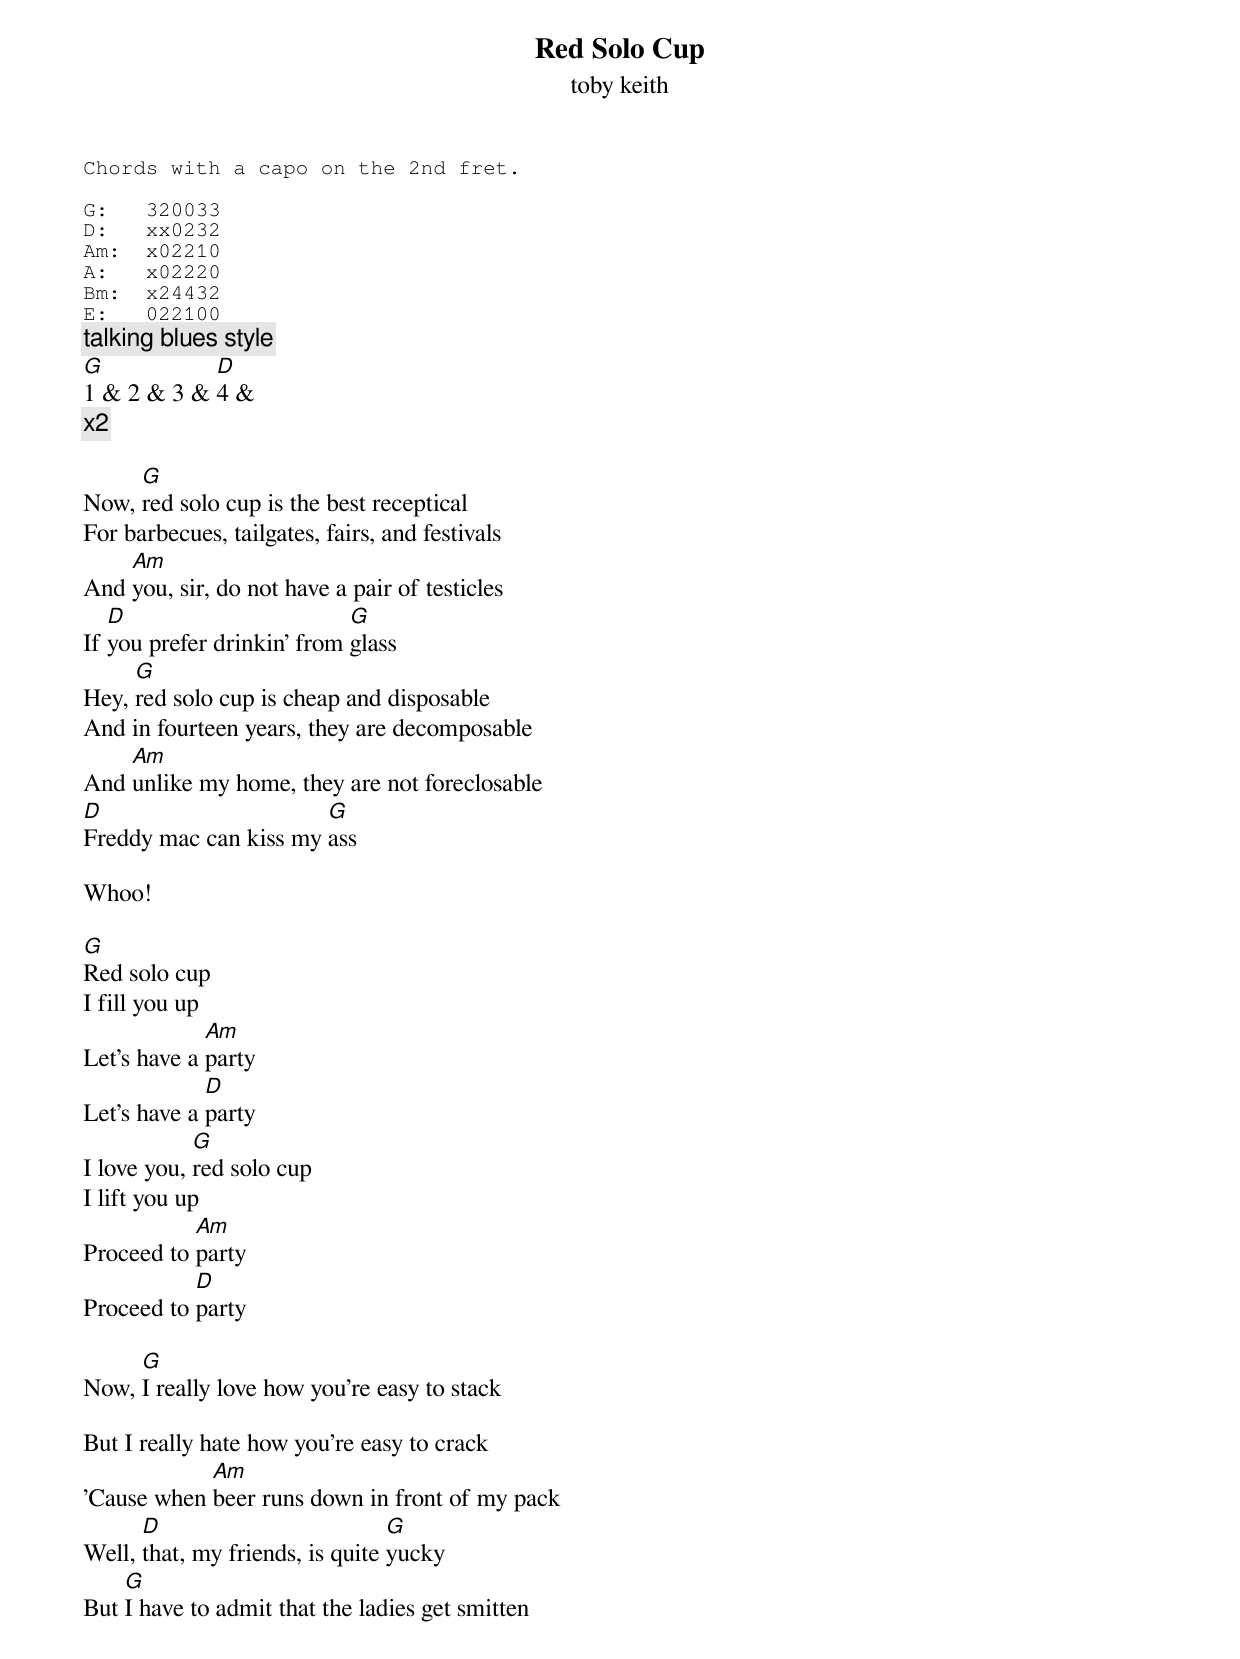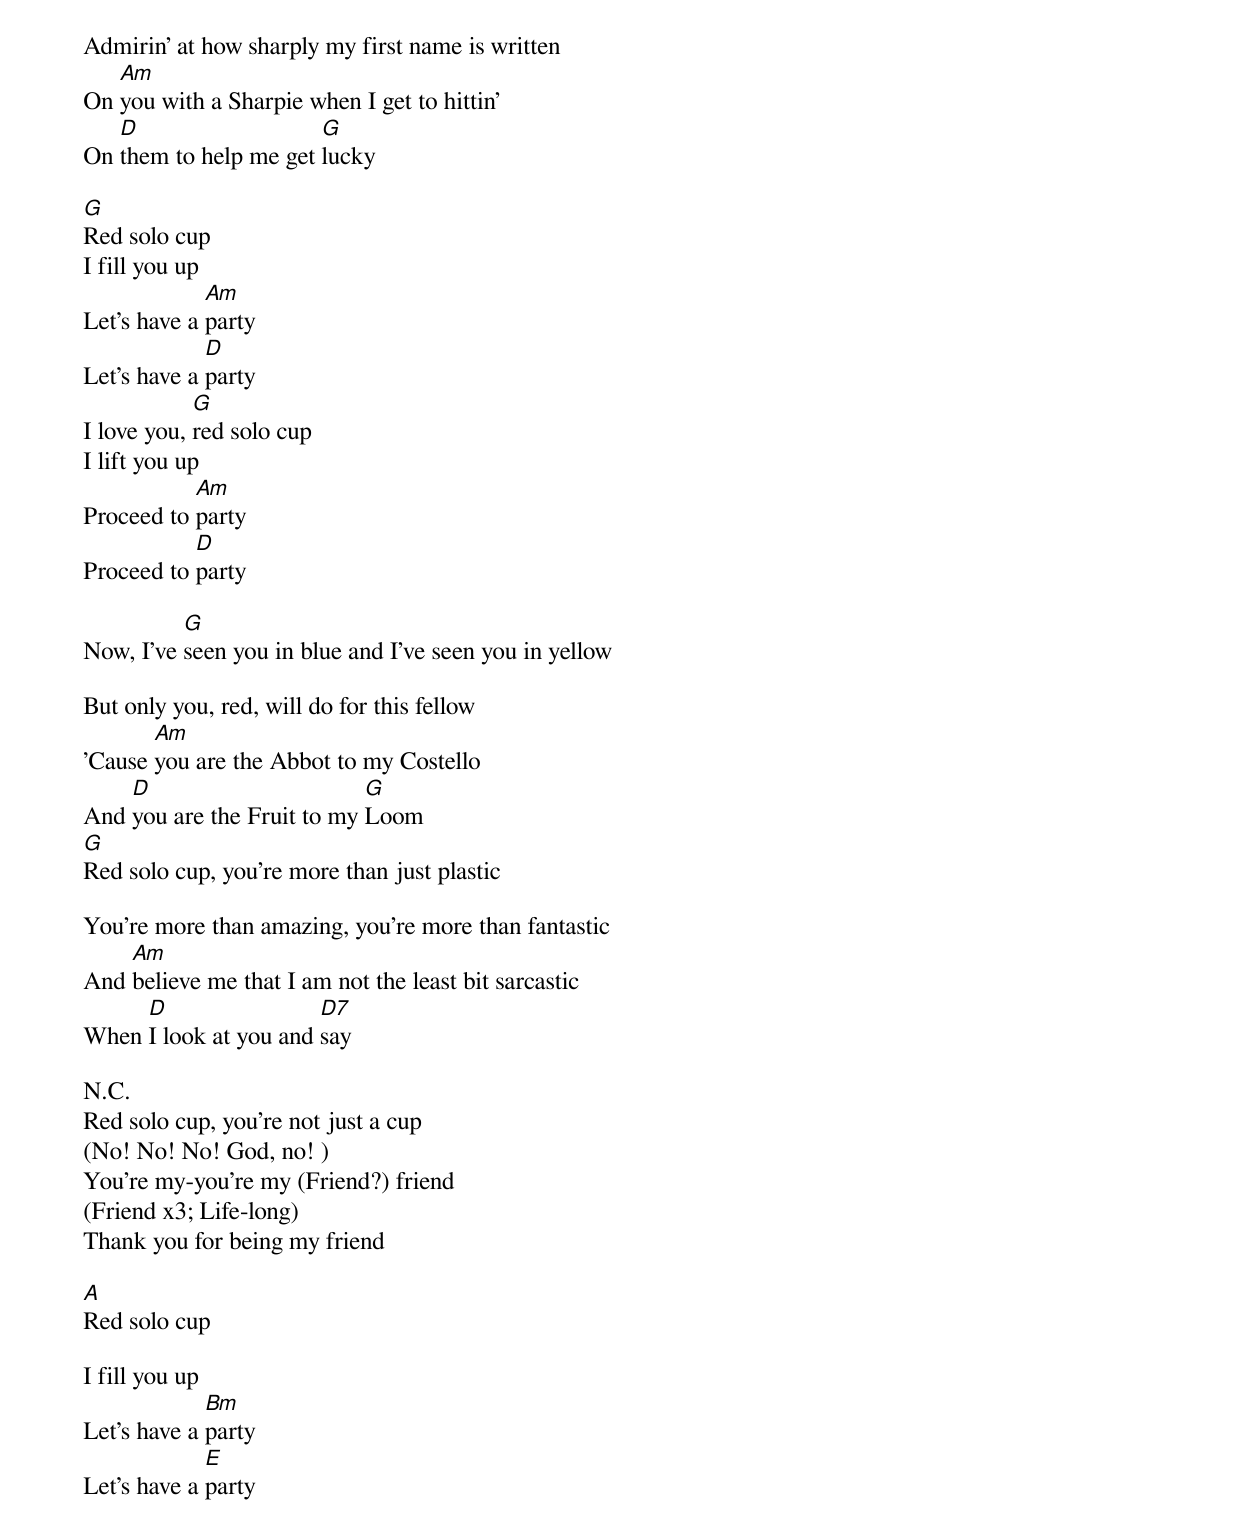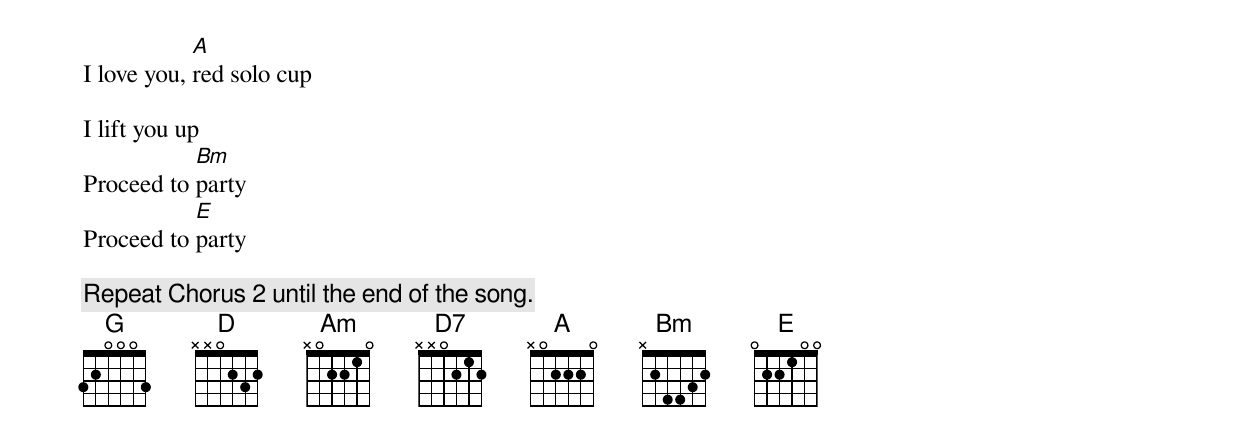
{title: Red Solo Cup}
{subtitle: toby keith}
{sot}
Chords with a capo on the 2nd fret.

G:   320033
D:   xx0232
Am:  x02210
A:   x02220
Bm:  x24432
E:   022100
{eot}
{c:talking blues style}
[G]1 & 2 & 3 & [D]4 &
{c: x2}

Now, [G]red solo cup is the best receptical
For barbecues, tailgates, fairs, and festivals
And [Am]you, sir, do not have a pair of testicles
If [D]you prefer drinkin' from [G]glass
Hey, [G]red solo cup is cheap and disposable
And in fourteen years, they are decomposable
And [Am]unlike my home, they are not foreclosable
[D]Freddy mac can kiss my [G]ass

Whoo!

[G]Red solo cup
I fill you up
Let's have a [Am]party
Let's have a [D]party
I love you, [G]red solo cup
I lift you up
Proceed to [Am]party
Proceed to [D]party

Now, [G]I really love how you're easy to stack

But I really hate how you're easy to crack
'Cause when [Am]beer runs down in front of my pack
Well, [D]that, my friends, is quite [G]yucky
But [G]I have to admit that the ladies get smitten

Admirin' at how sharply my first name is written
On [Am]you with a Sharpie when I get to hittin'
On [D]them to help me get [G]lucky

[G]Red solo cup
I fill you up
Let's have a [Am]party
Let's have a [D]party
I love you, [G]red solo cup
I lift you up
Proceed to [Am]party
Proceed to [D]party

Now, I've [G]seen you in blue and I've seen you in yellow

But only you, red, will do for this fellow
'Cause [Am]you are the Abbot to my Costello
And [D]you are the Fruit to my [G]Loom
[G]Red solo cup, you're more than just plastic

You're more than amazing, you're more than fantastic
And [Am]believe me that I am not the least bit sarcastic
When [D]I look at you and [D7]say

N.C.
Red solo cup, you're not just a cup
(No! No! No! God, no! )
You're my-you're my (Friend?) friend
(Friend x3; Life-long)
Thank you for being my friend

[A]Red solo cup

I fill you up
Let's have a [Bm]party
Let's have a [E]party
I love you, [A]red solo cup

I lift you up
Proceed to [Bm]party
Proceed to [E]party

{c:Repeat Chorus 2 until the end of the song.}
